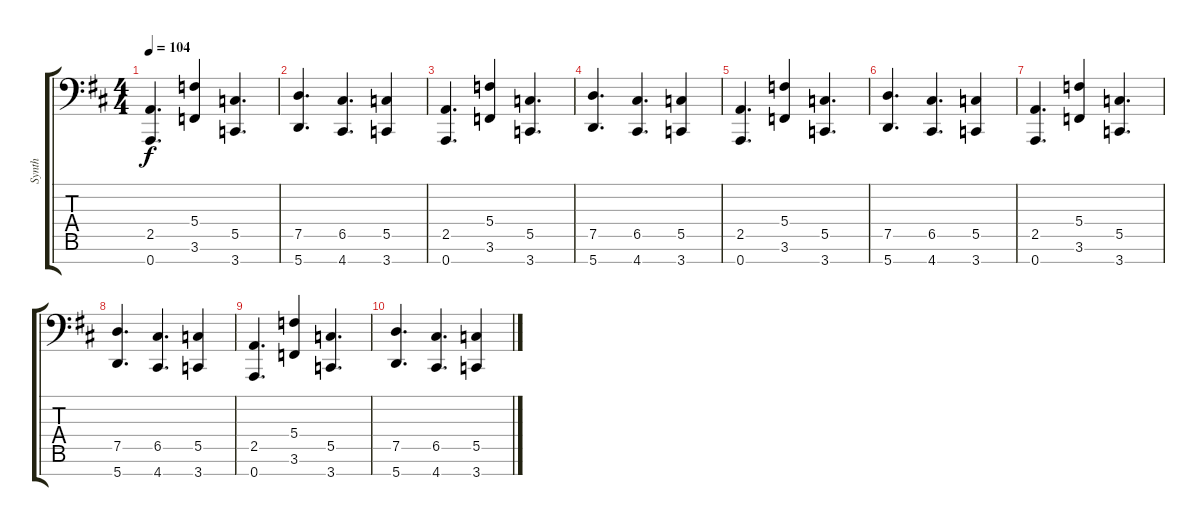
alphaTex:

\track ("Synth" "Synth") {instrument synthstrings1}
\staff {score tabs}
\tuning (D4 A3 F3 C3 G2 D2 A1) {hide}
\ts (4 4)
\tempo 104
\clef f4
\ks d
(2.5 0.7).4{d dy f} (5.4 3.6).4 (5.5 3.7).4{d} |
(7.5 5.7).4{d} (6.5 4.7).4{d} (5.5 3.7).4 |
(2.5 0.7).4{d} (5.4 3.6).4 (5.5 3.7).4{d} |
(7.5 5.7).4{d} (6.5 4.7).4{d} (5.5 3.7).4 |
(2.5 0.7).4{d} (5.4 3.6).4 (5.5 3.7).4{d} |
(7.5 5.7).4{d} (6.5 4.7).4{d} (5.5 3.7).4 |
(2.5 0.7).4{d} (5.4 3.6).4 (5.5 3.7).4{d} |
(7.5 5.7).4{d} (6.5 4.7).4{d} (5.5 3.7).4 |
(2.5 0.7).4{d} (5.4 3.6).4 (5.5 3.7).4{d} |
(7.5 5.7).4{d} (6.5 4.7).4{d} (5.5 3.7).4
